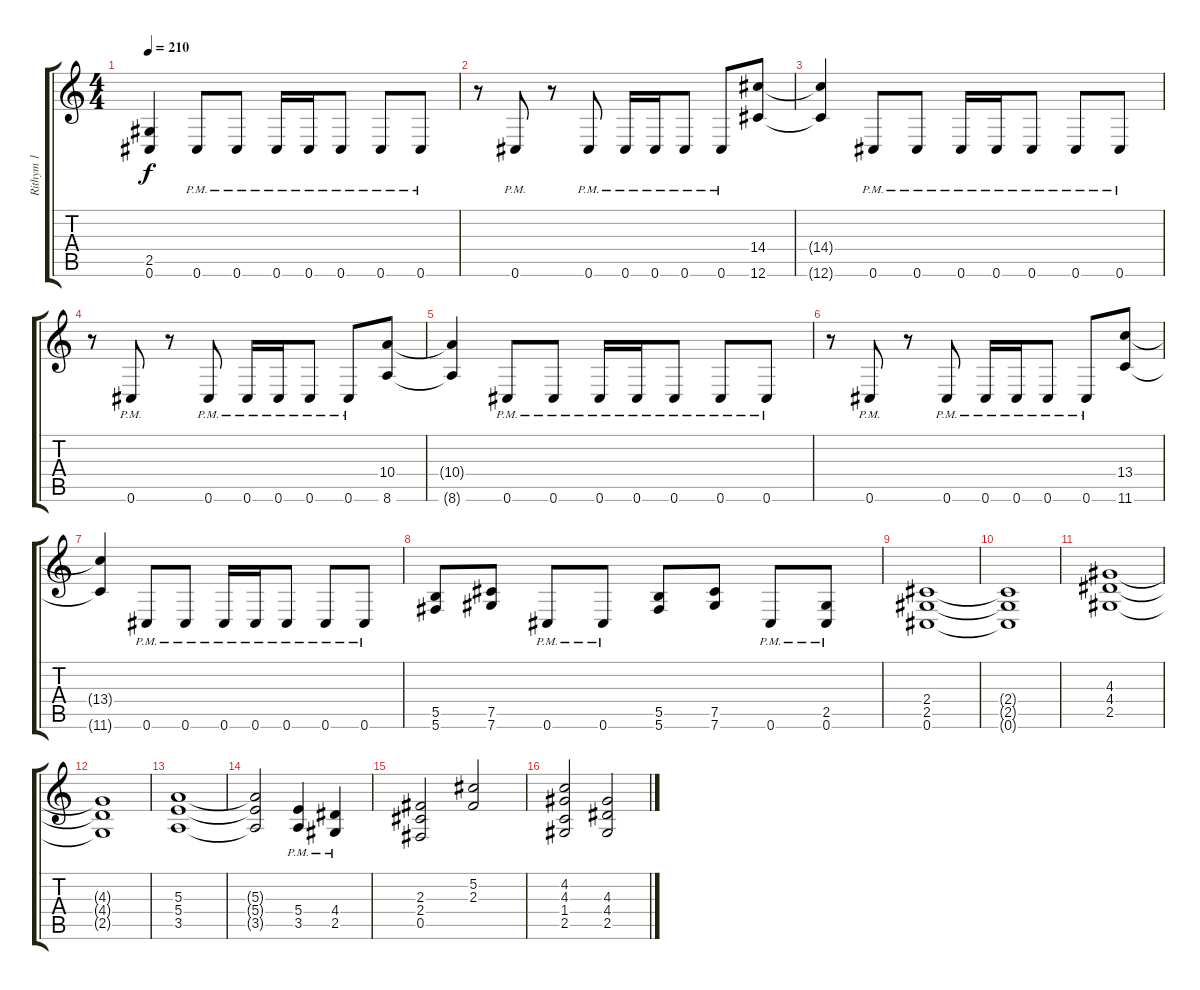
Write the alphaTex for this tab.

\track ("Rithym 1" "Rithym 1") {instrument distortionguitar}
\staff {score tabs}
\tuning (Db4 Ab3 E3 B2 Gb2 Db2) {hide}
\ts (4 4)
\tempo 210
\clef g2
\ks c
(2.5{t} 0.6{t}).4{dy f} 0.6{pm}.8 0.6{pm}.8 0.6{pm}.16 0.6{pm}.16 0.6{pm}.8 0.6{pm}.8 0.6{pm}.8 |
r.8 0.6{pm}.8 r.8 0.6{pm}.8 0.6{pm}.16 0.6{pm}.16 0.6{pm}.8 0.6{pm}.8 (14.4 12.6).8 |
(14.4{t} 12.6{t}).4 0.6{pm}.8 0.6{pm}.8 0.6{pm}.16 0.6{pm}.16 0.6{pm}.8 0.6{pm}.8 0.6{pm}.8 |
r.8 0.6{pm}.8 r.8 0.6{pm}.8 0.6{pm}.16 0.6{pm}.16 0.6{pm}.8 0.6{pm}.8 (10.4 8.6).8 |
(10.4{t} 8.6{t}).4 0.6{pm}.8 0.6{pm}.8 0.6{pm}.16 0.6{pm}.16 0.6{pm}.8 0.6{pm}.8 0.6{pm}.8 |
r.8 0.6{pm}.8 r.8 0.6{pm}.8 0.6{pm}.16 0.6{pm}.16 0.6{pm}.8 0.6{pm}.8 (13.4 11.6).8 |
(13.4{t} 11.6{t}).4 0.6{pm}.8 0.6{pm}.8 0.6{pm}.16 0.6{pm}.16 0.6{pm}.8 0.6{pm}.8 0.6{pm}.8 |
(5.5 5.6).8 (7.5 7.6).8 0.6{pm}.8 0.6{pm}.8 (5.5 5.6).8 (7.5 7.6).8 0.6{pm}.8 (2.5{pm} 0.6{pm}).8 |
(2.4 2.5 0.6).1 |
(2.4{t} 2.5{t} 0.6{t}).1 |
(4.3 4.4 2.5).1 |
(4.3{t} 4.4{t} 2.5{t}).1 |
(5.3 5.4 3.5).1 |
(5.3{t} 5.4{t} 3.5{t}).2 (5.4{pm} 3.5{pm}).4 (4.4{pm} 2.5{pm}).4 |
(2.3 2.4 0.5).2 (5.2 2.3).2 |
(4.2 4.3 1.4 2.5).2 (4.3 4.4 2.5).2
